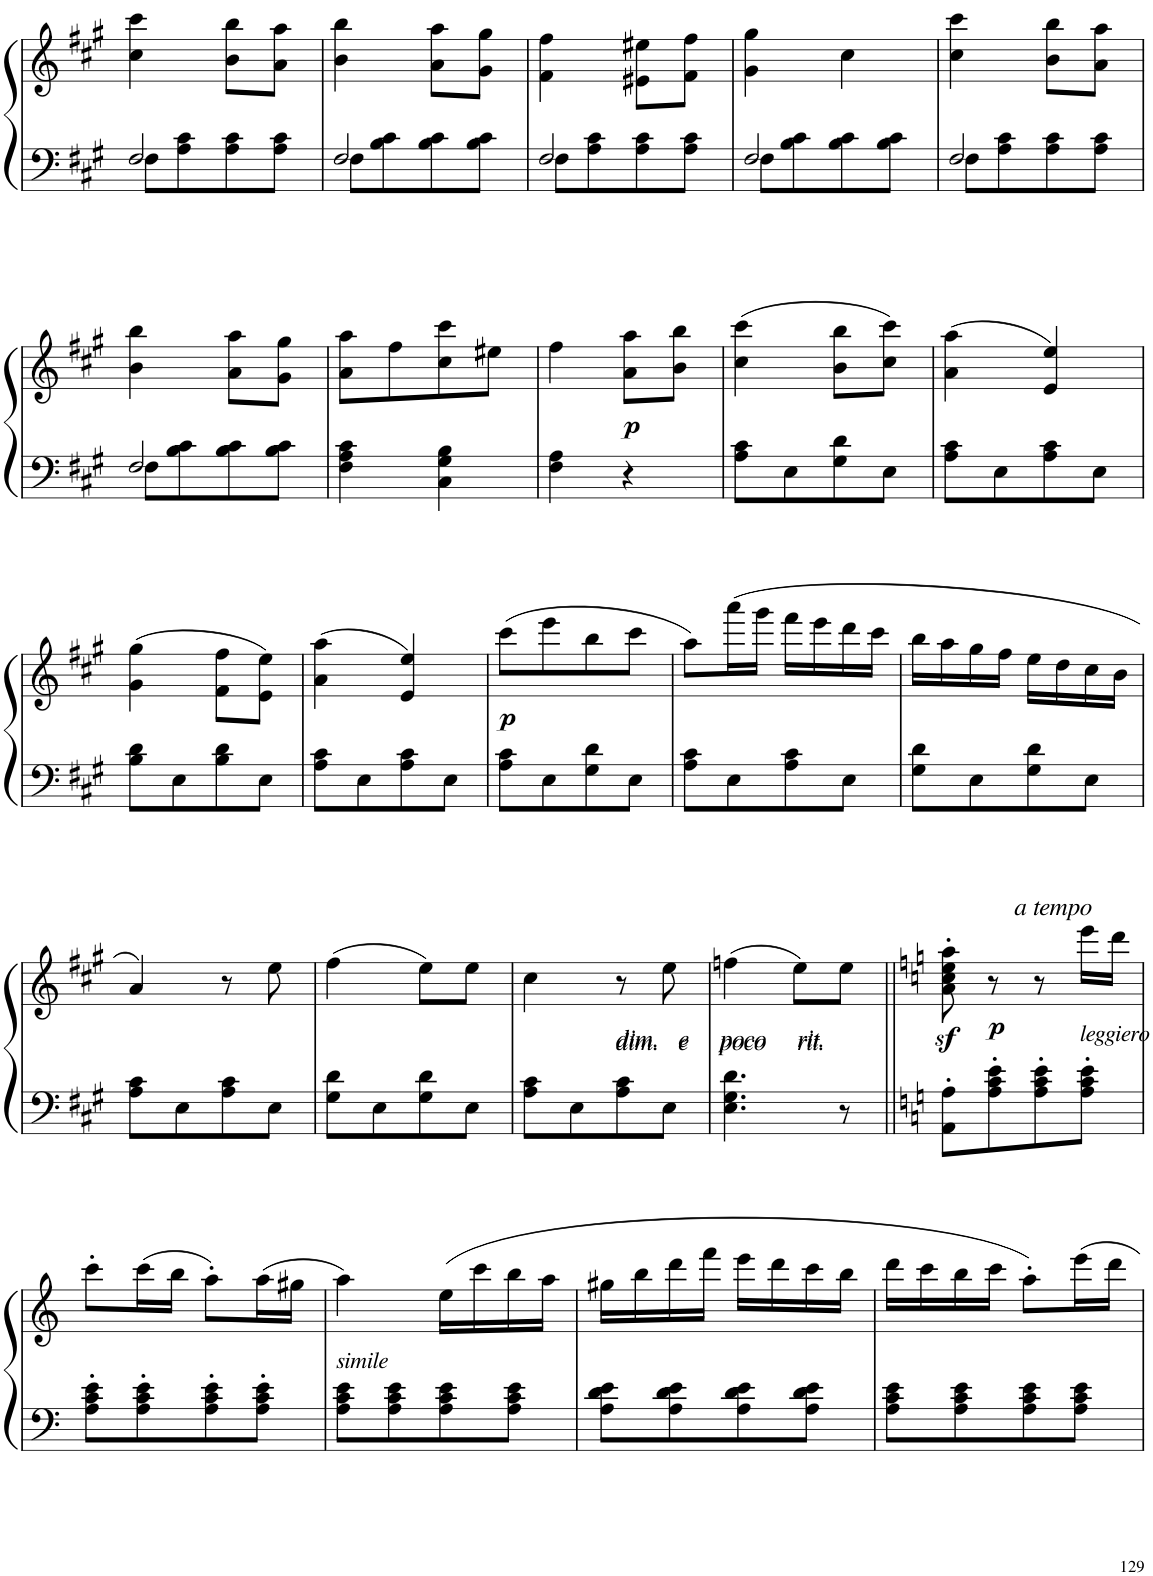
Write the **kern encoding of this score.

**kern	**kern	**dynam
*part1	*part1	*part1
*staff2	*staff1	*staff1/2
*I"Piano	*	*
*I'Pno.	*	*
!!LO:PB:g=z
*clefF4	*clefG2	*
*k[f#c#g#]	*k[f#c#g#]	*
*M2/4	*M2/4	*
=70	=70	=70
*^	*	*
2F#/	8F#\L	4cc#\ 4ccc#\	.
.	8A\ 8c#\	.	.
.	8A\ 8c#\	8b\ 8bb\L	.
.	8A\ 8c#\J	8a\ 8aa\J	.
=71	=71	=71	=71
2F#/	8F#\L	4b\ 4bb\	.
.	8B\ 8c#\	.	.
.	8B\ 8c#\	8a\ 8aa\L	.
.	8B\ 8c#\J	8g#\ 8gg#\J	.
=72	=72	=72	=72
2F#/	8F#\L	4f#\ 4ff#\	.
.	8A\ 8c#\	.	.
.	8A\ 8c#\	8e#X\ 8ee#X\L	.
.	8A\ 8c#\J	8f#\ 8ff#\J	.
=73	=73	=73	=73
2F#/	8F#\L	4g#\ 4gg#\	.
.	8B\ 8c#\	.	.
.	8B\ 8c#\	4cc#\	.
.	8B\ 8c#\J	.	.
=74	=74	=74	=74
2F#/	8F#\L	4cc#\ 4ccc#\	.
.	8A\ 8c#\	.	.
.	8A\ 8c#\	8b\ 8bb\L	.
.	8A\ 8c#\J	8a\ 8aa\J	.
!!LO:LB:g=z
=75	=75	=75	=75
2F#/	8F#\L	4b\ 4bb\	.
.	8B\ 8c#\	.	.
.	8B\ 8c#\	8a\ 8aa\L	.
.	8B\ 8c#\J	8g#\ 8gg#\J	.
*v	*v	*	*
=76	=76	=76
4F#\ 4A\ 4c#\	8a\ 8aa\L	.
.	8ff#\	.
4C#\ 4G#\ 4B\	8cc#\ 8ccc#\	.
.	8ee#X\J	.
=77	=77	=77
4F#\ 4A\	4ff#\	.
!	!	!LO:DY:b
4r	8a\ 8aa\L	p
.	8b\ 8bb\J	.
=78	=78	=78
8A\ 8c#\L	(4cc#\ 4ccc#\	.
8E\	.	.
8G#\ 8d\	8b\ 8bb\L	.
8E\J	8cc#\ 8ccc#\J)	.
=79	=79	=79
8A\ 8c#\L	(4a\ 4aa\	.
8E\	.	.
8A\ 8c#\	4e/ 4ee/)	.
8E\J	.	.
!!LO:LB:g=z
=80	=80	=80
8B\ 8d\L	(4g#\ 4gg#\	.
8E\	.	.
8B\ 8d\	8f#\ 8ff#\L	.
8E\J	8e\ 8ee\J)	.
=81	=81	=81
8A\ 8c#\L	(4a\ 4aa\	.
8E\	.	.
8A\ 8c#\	4e/ 4ee/)	.
8E\J	.	.
=82	=82	=82
!	!	!LO:DY:b
8A\ 8c#\L	(8ccc#\L	p
8E\	8eee\	.
8G#\ 8d\	8bb\	.
8E\J	8ccc#\J	.
=83	=83	=83
8A\ 8c#\L	8aa\L)	.
8E\	(16aaa\L	.
.	16ggg#\JJ	.
8A\ 8c#\	16fff#\LL	.
.	16eee\	.
8E\J	16ddd\	.
.	16ccc#\JJ	.
=84	=84	=84
8G#\ 8d\L	16bb\LL	.
.	16aa\	.
8E\	16gg#\	.
.	16ff#\JJ	.
8G#\ 8d\	16ee\LL	.
.	16dd\	.
8E\J	16cc#\	.
.	16b\JJ	.
!!LO:LB:g=z
=85	=85	=85
8A\ 8c#\L	4a/)	.
8E\	.	.
8A\ 8c#\	8r	.
8E\J	8ee\	.
=86	=86	=86
8G#\ 8d\L	(4ff#\	.
8E\	.	.
8G#\ 8d\	8ee\L)	.
8E\J	8ee\J	.
=87	=87	=87
8A\ 8c#\L	4cc#\	.
8E\	.	.
!	!LO:TX:b:i:t=dim.   e     poco     rit.	!
!	!LO:TX:b:i:t=dim.   e     poco     rit.	!
8A\ 8c#\	8r	.
8E\J	8ee\	.
=88	=88	=88
4.E\ 4.G#\ 4.d\	(4ffn\	.
.	8ee\L)	.
8r	8ee\J	.
=89||	=89||	=89||
*k[]	*k[]	*
!	!LO:TX:a:i:t=a tempo	!
8AA\' 8A\'L	8a\z<' 8cc\z<' 8ee\z<' 8aa\z<'	.
!	!	!LO:DY:b
8A\' 8c\' 8e\'	8r	p
8A\' 8c\' 8e\'	8r	.
!	!LO:TX:b:i:t=leggiero	!
8A\' 8c\' 8e\'J	16eee\LL	.
.	16ddd\JJ	.
!!LO:LB:g=z
=90	=90	=90
8A\' 8c\' 8e\'L	8ccc'\L	.
8A\' 8c\' 8e\'	(16ccc\L	.
.	16bb\JJ	.
8A\' 8c\' 8e\'	8aa'\L)	.
8A\' 8c\' 8e\'J	(16aa\L	.
.	16gg#X\JJ	.
=91	=91	=91
!	!LO:TX:b:i:t=simile	!
8A\' 8c\' 8e\'L	4aa\)	.
8A\' 8c\' 8e\'	.	.
8A\' 8c\' 8e\'	(16ee\LL	.
.	16ccc\	.
8A\' 8c\' 8e\'J	16bb\	.
.	16aa\JJ	.
=92	=92	=92
8A\' 8d\' 8e\'L	16gg#X\LL	.
.	16bb\	.
8A\' 8d\' 8e\'	16ddd\	.
.	16fff\JJ	.
8A\' 8d\' 8e\'	16eee\LL	.
.	16ddd\	.
8A\' 8d\' 8e\'J	16ccc\	.
.	16bb\JJ	.
=93	=93	=93
8A\' 8c\' 8e\'L	16ddd\LL	.
.	16ccc\	.
8A\' 8c\' 8e\'	16bb\	.
.	16ccc\JJ	.
8A\' 8c\' 8e\'	8aa'\L)	.
8A\' 8c\' 8e\'J	16eee\L	.
.	16ddd\JJ	.
=	=	=
*-	*-	*-
